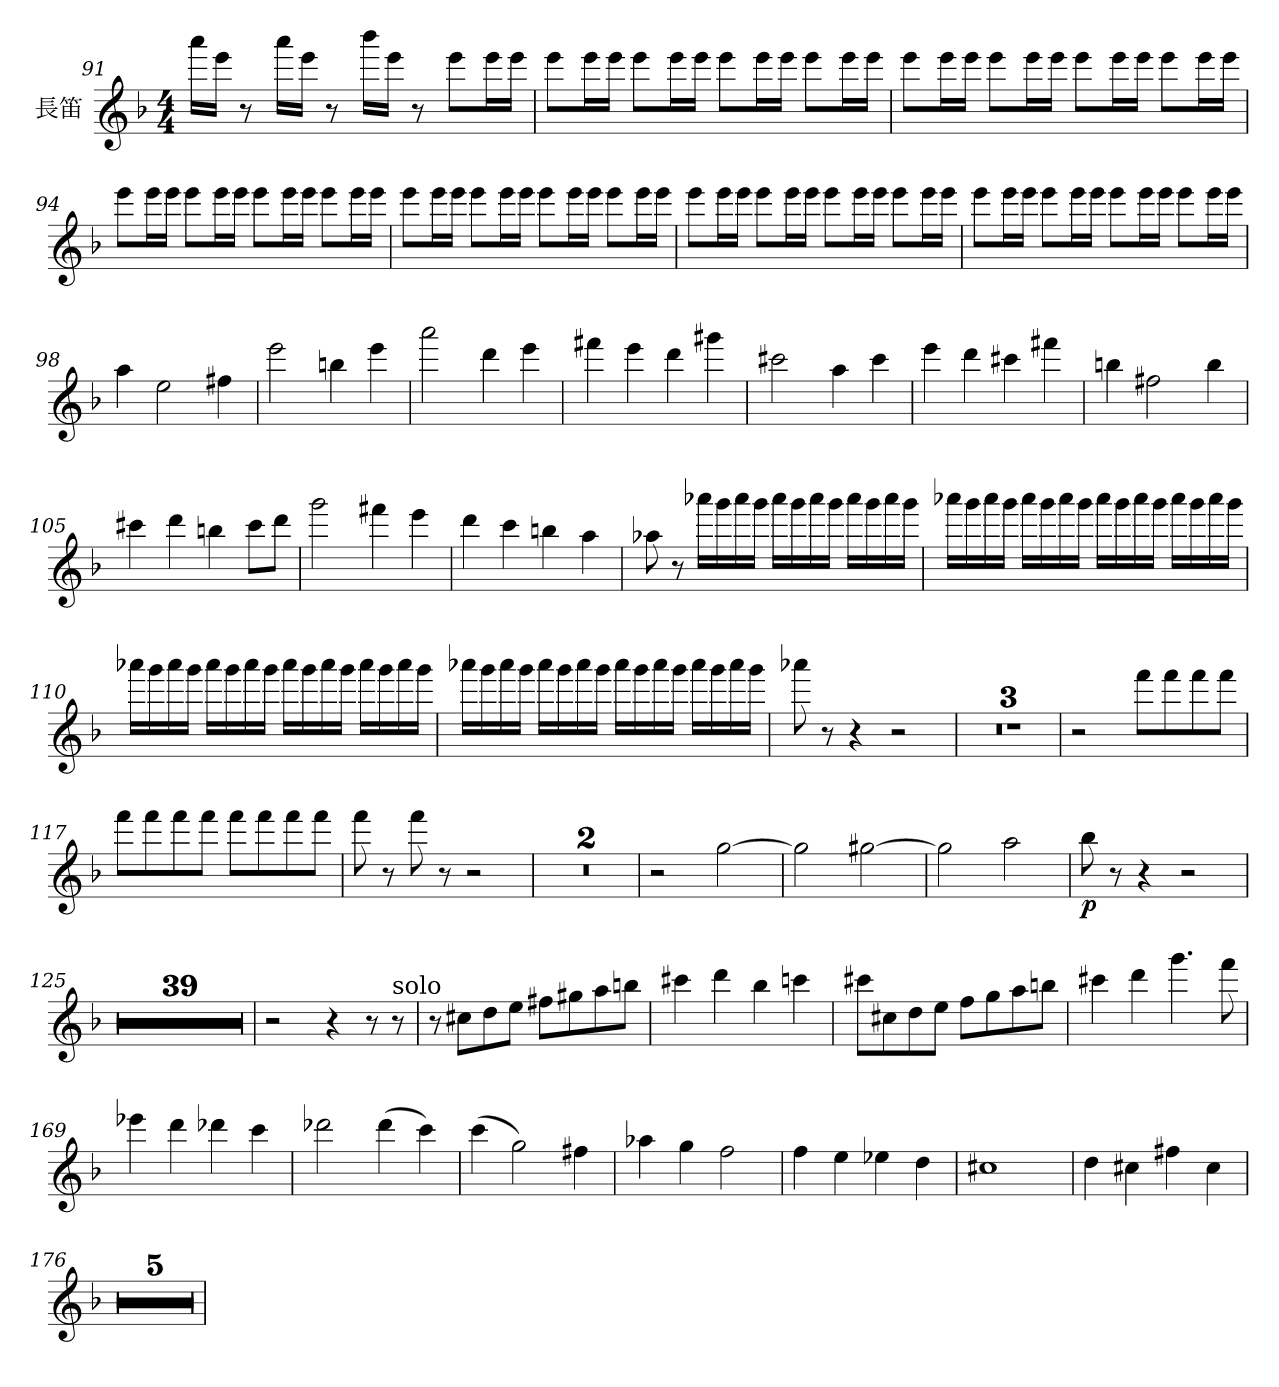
**kern	**dynam
*part1	*part1
*staff1	*staff1
*I"長笛	*
*clefG2	*
*k[b-]	*
*M4/4	*
=91	=91
16aaa\LL	.
16eee\JJ	.
8r	.
16aaa\LL	.
16eee\JJ	.
8r	.
16bbb-\LL	.
16eee\JJ	.
8r	.
8eee\L	.
16eee\L	.
16eee\JJ	.
=92	=92
8eee\L	.
16eee\L	.
16eee\JJ	.
8eee\L	.
16eee\L	.
16eee\JJ	.
8eee\L	.
16eee\L	.
16eee\JJ	.
8eee\L	.
16eee\L	.
16eee\JJ	.
!!LO:LB:g=z
=93	=93
8eee\L	.
16eee\L	.
16eee\JJ	.
8eee\L	.
16eee\L	.
16eee\JJ	.
8eee\L	.
16eee\L	.
16eee\JJ	.
8eee\L	.
16eee\L	.
16eee\JJ	.
=94	=94
8eee\L	.
16eee\L	.
16eee\JJ	.
8eee\L	.
16eee\L	.
16eee\JJ	.
8eee\L	.
16eee\L	.
16eee\JJ	.
8eee\L	.
16eee\L	.
16eee\JJ	.
!!LO:LB:g=z
=95	=95
8eee\L	.
16eee\L	.
16eee\JJ	.
8eee\L	.
16eee\L	.
16eee\JJ	.
8eee\L	.
16eee\L	.
16eee\JJ	.
8eee\L	.
16eee\L	.
16eee\JJ	.
=96	=96
8eee\L	.
16eee\L	.
16eee\JJ	.
8eee\L	.
16eee\L	.
16eee\JJ	.
8eee\L	.
16eee\L	.
16eee\JJ	.
8eee\L	.
16eee\L	.
16eee\JJ	.
!!LO:LB:g=z
=97	=97
8eee\L	.
16eee\L	.
16eee\JJ	.
8eee\L	.
16eee\L	.
16eee\JJ	.
8eee\L	.
16eee\L	.
16eee\JJ	.
8eee\L	.
16eee\L	.
16eee\JJ	.
=98	=98
4aa\	.
2ee\	.
4ff#X\	.
=99	=99
2eee\	.
4bbn\	.
4eee\	.
=100	=100
2aaa\	.
4ddd\	.
4eee\	.
=101	=101
4fff#X\	.
4eee\	.
4ddd\	.
4ggg#X\	.
=102	=102
2ccc#X\	.
4aa\	.
4ccc#\	.
!!LO:LB:g=z
=103	=103
4eee\	.
4ddd\	.
4ccc#X\	.
4fff#X\	.
=104	=104
4bbn\	.
2ff#X\	.
4bb\	.
=105	=105
4ccc#X\	.
4ddd\	.
4bbn\	.
8ccc#\L	.
8ddd\J	.
=106	=106
2ggg\	.
4fff#X\	.
4eee\	.
=107	=107
4ddd\	.
4ccc\	.
4bbn\	.
4aa\	.
!!LO:LB:g=z
=108	=108
8aa-X\	.
8r	.
16aaa-X\LL	.
16ggg\	.
16aaa-\	.
16ggg\JJ	.
16aaa-\LL	.
16ggg\	.
16aaa-\	.
16ggg\JJ	.
16aaa-\LL	.
16ggg\	.
16aaa-\	.
16ggg\JJ	.
=109	=109
16aaa-X\LL	.
16ggg\	.
16aaa-\	.
16ggg\JJ	.
16aaa-\LL	.
16ggg\	.
16aaa-\	.
16ggg\JJ	.
16aaa-\LL	.
16ggg\	.
16aaa-\	.
16ggg\JJ	.
16aaa-\LL	.
16ggg\	.
16aaa-\	.
16ggg\JJ	.
!!LO:LB:g=z
=110	=110
16aaa-X\LL	.
16ggg\	.
16aaa-\	.
16ggg\JJ	.
16aaa-\LL	.
16ggg\	.
16aaa-\	.
16ggg\JJ	.
16aaa-\LL	.
16ggg\	.
16aaa-\	.
16ggg\JJ	.
16aaa-\LL	.
16ggg\	.
16aaa-\	.
16ggg\JJ	.
=111	=111
16aaa-X\LL	.
16ggg\	.
16aaa-\	.
16ggg\JJ	.
16aaa-\LL	.
16ggg\	.
16aaa-\	.
16ggg\JJ	.
16aaa-\LL	.
16ggg\	.
16aaa-\	.
16ggg\JJ	.
16aaa-\LL	.
16ggg\	.
16aaa-\	.
16ggg\JJ	.
!!LO:LB:g=z
=112	=112
8aaa-X\	.
8r	.
4r	.
2r	.
=113	=113
1r	.
=114	=114
1r	.
=115	=115
1r	.
=116	=116
2r	.
8fff\L	.
8fff\	.
8fff\	.
8fff\J	.
=117	=117
8fff\L	.
8fff\	.
8fff\	.
8fff\J	.
8fff\L	.
8fff\	.
8fff\	.
8fff\J	.
=118	=118
8fff\	.
8r	.
8fff\	.
8r	.
2r	.
=119	=119
1r	.
=120	=120
1r	.
=121	=121
2r	.
[2gg\	.
=122	=122
2gg\]	.
[2gg#X\	.
=123	=123
2gg#\]	.
2aa\	.
!!LO:LB:g=z
=124	=124
!	!LO:DY:b
8bb-\	p
8r	.
4r	.
2r	.
=125	=125
1r	.
=126	=126
1r	.
=127	=127
1r	.
=128	=128
1r	.
=129	=129
1r	.
=130	=130
1r	.
=131	=131
1r	.
=132	=132
1r	.
=133	=133
1r	.
=134	=134
1r	.
=135	=135
1r	.
=136	=136
1r	.
=137	=137
1r	.
=138	=138
1r	.
=139	=139
1r	.
=140	=140
1r	.
=141	=141
1r	.
=142	=142
1r	.
=143	=143
1r	.
=144	=144
1r	.
=145	=145
1r	.
=146	=146
1r	.
=147	=147
1r	.
=148	=148
1r	.
=149	=149
1r	.
=150	=150
1r	.
=151	=151
1r	.
=152	=152
1r	.
=153	=153
1r	.
=154	=154
1r	.
=155	=155
1r	.
=156	=156
1r	.
=157	=157
1r	.
=158	=158
1r	.
=159	=159
1r	.
=160	=160
1r	.
=161	=161
1r	.
=162	=162
1r	.
=163	=163
1r	.
=164	=164
2r	.
4r	.
8r	.
!LO:TX:t=solo	!
8r	.
=165	=165
8r	.
8cc#X\L	.
8dd\	.
8ee\J	.
8ff#X\L	.
8gg#X\	.
8aa\	.
8bbn\J	.
=166	=166
4ccc#X\	.
4ddd\	.
4bb-\	.
4cccn\	.
=167	=167
8ccc#X\L	.
8cc#X\	.
8dd\	.
8ee\J	.
8ff\L	.
8gg\	.
8aa\	.
8bbn\J	.
!!LO:LB:g=z
=168	=168
4ccc#X\	.
4ddd\	.
4.ggg\	.
8fff\	.
=169	=169
4eee-X\	.
4ddd\	.
4ddd-X\	.
4ccc\	.
=170	=170
2ddd-X\	.
(>4ddd-\	.
4ccc\)	.
=171	=171
(>4ccc\	.
2gg\)	.
4ff#X\	.
=172	=172
4aa-X\	.
4gg\	.
2ff\	.
=173	=173
4ff\	.
4ee\	.
4ee-X\	.
4dd\	.
=174	=174
1cc#X	.
=175	=175
4dd\	.
4cc#X\	.
4ff#X\	.
4cc#\	.
=176	=176
1r	.
=177	=177
1r	.
=178	=178
1r	.
=179	=179
1r	.
=180	=180
1r	.
=	=
*-	*-
